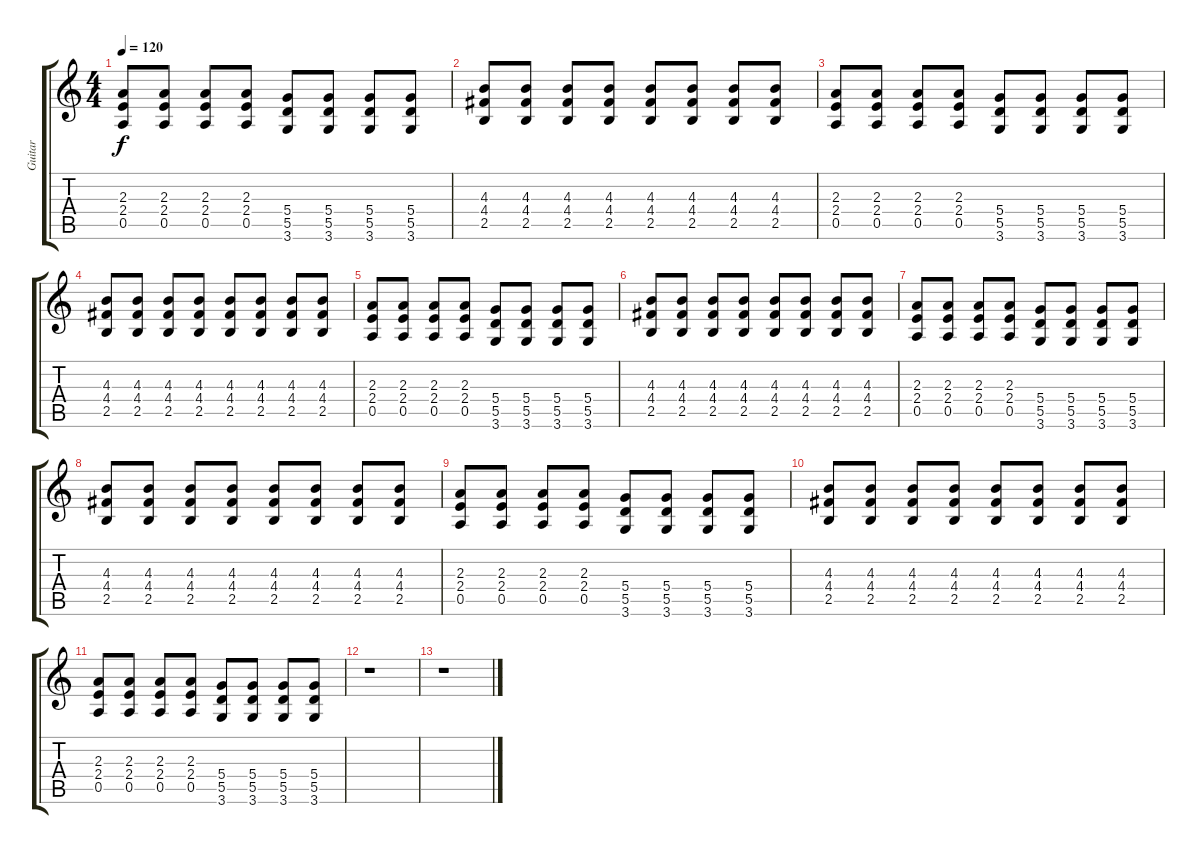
\track ("Guitar" "Guitar") {instrument acousticguitarsteel}
\staff {score tabs}
\tuning (E4 B3 G3 D3 A2 E2) {hide}
\ts (4 4)
\tempo 120
\clef g2
\ks c
(2.3 2.4 0.5).8{dy f} (2.3 2.4 0.5).8 (2.3 2.4 0.5).8 (2.3 2.4 0.5).8 (5.4 5.5 3.6).8 (5.4 5.5 3.6).8 (5.4 5.5 3.6).8 (5.4 5.5 3.6).8 |
(4.3 4.4 2.5).8 (4.3 4.4 2.5).8 (4.3 4.4 2.5).8 (4.3 4.4 2.5).8 (4.3 4.4 2.5).8 (4.3 4.4 2.5).8 (4.3 4.4 2.5).8 (4.3 4.4 2.5).8 |
(2.3 2.4 0.5).8 (2.3 2.4 0.5).8 (2.3 2.4 0.5).8 (2.3 2.4 0.5).8 (5.4 5.5 3.6).8 (5.4 5.5 3.6).8 (5.4 5.5 3.6).8 (5.4 5.5 3.6).8 |
(4.3 4.4 2.5).8 (4.3 4.4 2.5).8 (4.3 4.4 2.5).8 (4.3 4.4 2.5).8 (4.3 4.4 2.5).8 (4.3 4.4 2.5).8 (4.3 4.4 2.5).8 (4.3 4.4 2.5).8 |
(2.3 2.4 0.5).8 (2.3 2.4 0.5).8 (2.3 2.4 0.5).8 (2.3 2.4 0.5).8 (5.4 5.5 3.6).8 (5.4 5.5 3.6).8 (5.4 5.5 3.6).8 (5.4 5.5 3.6).8 |
(4.3 4.4 2.5).8 (4.3 4.4 2.5).8 (4.3 4.4 2.5).8 (4.3 4.4 2.5).8 (4.3 4.4 2.5).8 (4.3 4.4 2.5).8 (4.3 4.4 2.5).8 (4.3 4.4 2.5).8 |
(2.3 2.4 0.5).8 (2.3 2.4 0.5).8 (2.3 2.4 0.5).8 (2.3 2.4 0.5).8 (5.4 5.5 3.6).8 (5.4 5.5 3.6).8 (5.4 5.5 3.6).8 (5.4 5.5 3.6).8 |
(4.3 4.4 2.5).8 (4.3 4.4 2.5).8 (4.3 4.4 2.5).8 (4.3 4.4 2.5).8 (4.3 4.4 2.5).8 (4.3 4.4 2.5).8 (4.3 4.4 2.5).8 (4.3 4.4 2.5).8 |
(2.3 2.4 0.5).8 (2.3 2.4 0.5).8 (2.3 2.4 0.5).8 (2.3 2.4 0.5).8 (5.4 5.5 3.6).8 (5.4 5.5 3.6).8 (5.4 5.5 3.6).8 (5.4 5.5 3.6).8 |
(4.3 4.4 2.5).8 (4.3 4.4 2.5).8 (4.3 4.4 2.5).8 (4.3 4.4 2.5).8 (4.3 4.4 2.5).8 (4.3 4.4 2.5).8 (4.3 4.4 2.5).8 (4.3 4.4 2.5).8 |
(2.3 2.4 0.5).8 (2.3 2.4 0.5).8 (2.3 2.4 0.5).8 (2.3 2.4 0.5).8 (5.4 5.5 3.6).8 (5.4 5.5 3.6).8 (5.4 5.5 3.6).8 (5.4 5.5 3.6).8 |
r.1 |
r.1
